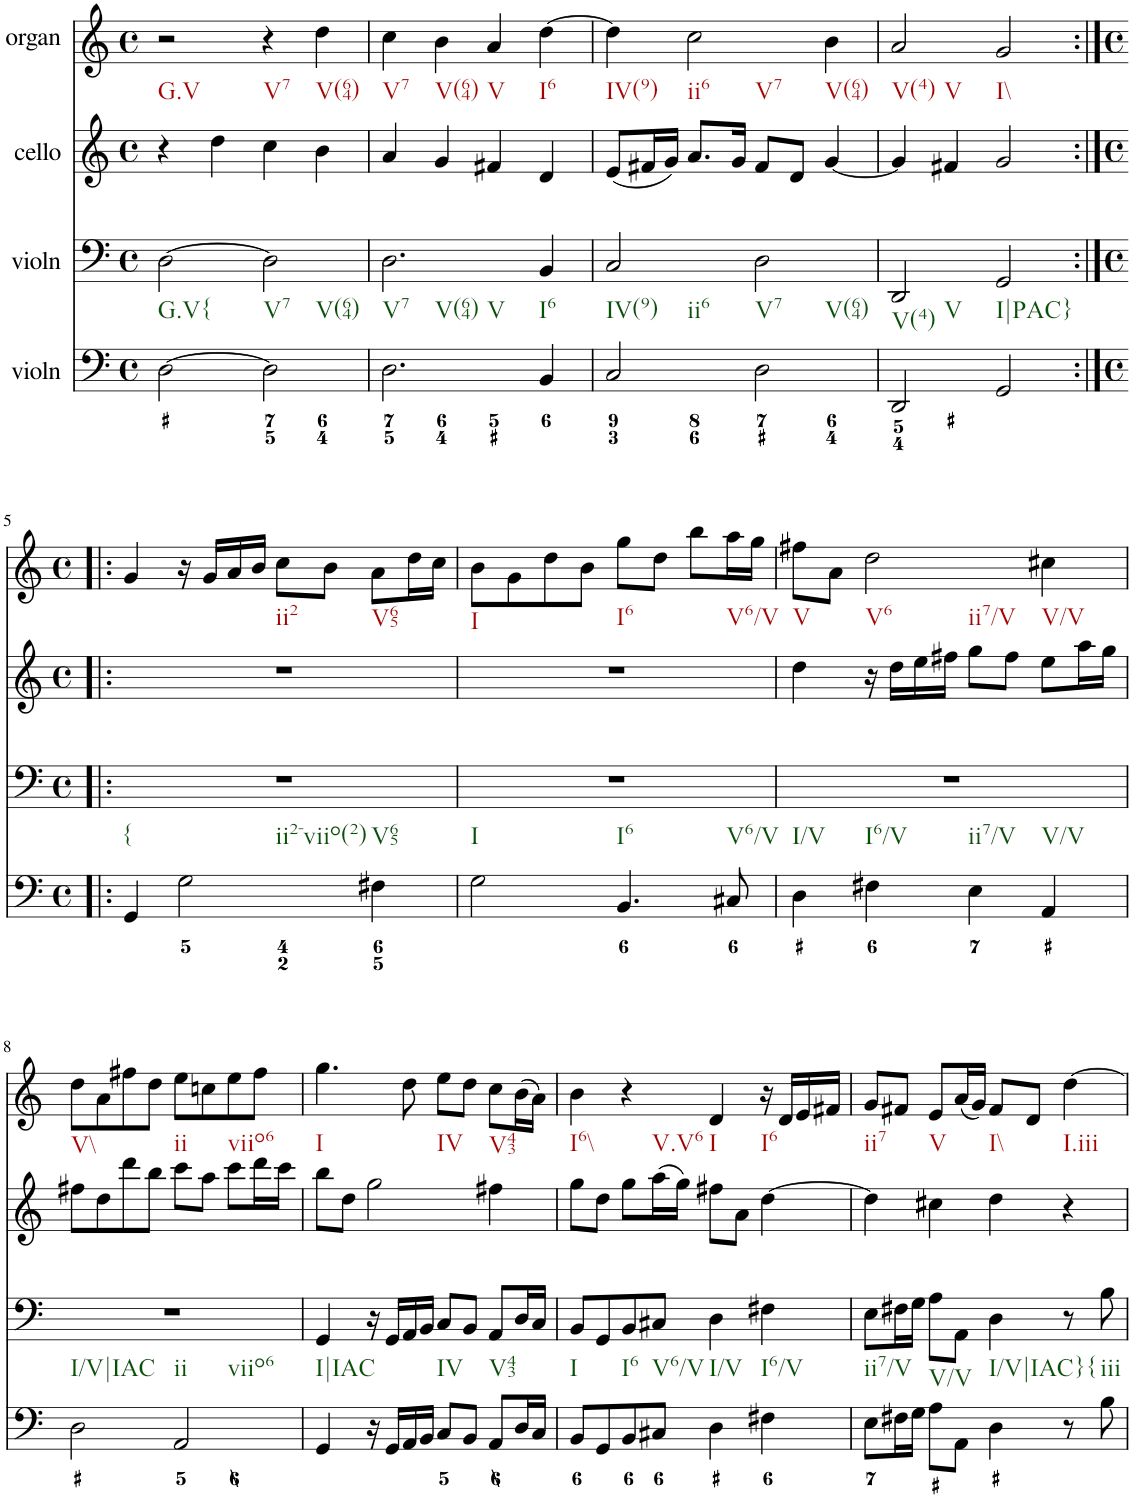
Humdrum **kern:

**kern	**kern	**kern	**kern
*part4	*part3	*part2	*part1
*staff4	*staff3	*staff2	*staff1
*I"violn	*I"violn	*I"cello	*I"organ
*clefF4	*clefF4	*clefG2	*clefG2
*k[]	*k[]	*k[]	*k[]
*M4/4	*M4/4	*M4/4	*M4/4
*met(c)	*met(c)	*met(c)	*met(c)
=1	=1	=1	=1
!	!	!	!LO:TX:b:t=G.V
!	!LO:TX:b:t=G.V{	!	!
[2D\	[2D\	4r	2r
.	.	4dd\	.
!	!	!	!LO:TX:b:t=V7
!	!LO:TX:b:t=V7	!	!
!	!LO:TX:b:t=V(64)	!	!
2D\]	2D\]	4cc\	4r
!	!	!	!LO:TX:b:t=V(64)
.	.	4b\	4dd\
=2	=2	=2	=2
!	!	!	!LO:TX:b:t=V7
!	!LO:TX:b:t=V7	!	!
!	!LO:TX:b:t=V(64)	!	!
!	!LO:TX:b:t=V	!	!
2.D\	2.D\	4a/	4cc\
!	!	!	!LO:TX:b:t=V(64)
.	.	4g/	4b\
!	!	!	!LO:TX:b:t=V
.	.	4f#X/	4a/
!	!	!	!LO:TX:b:t=I6
!	!LO:TX:b:t=I6	!	!
4BB/	4BB/	4d/	[4dd\
=3	=3	=3	=3
!	!	!	!LO:TX:b:t=IV(9)
!	!LO:TX:b:t=IV(9)	!	!
!	!LO:TX:b:t=ii6	!	!
2C/	2C/	(8e/L	4dd\]
.	.	16f#X/L	.
.	.	16g/JJ)	.
!	!	!	!LO:TX:b:t=ii6
!	!	!	!LO:TX:b:t=V7
.	.	8.a/L	2cc\
.	.	16g/Jk	.
!	!LO:TX:b:t=V7	!	!
!	!LO:TX:b:t=V(64)	!	!
2D\	2D\	8f#/L	.
.	.	8d/J	.
!	!	!	!LO:TX:b:t=V(64)
.	.	[4g/	4b\
=4	=4	=4	=4
!	!	!	!LO:TX:b:t=V(4)
!	!	!	!LO:TX:b:t=V
!	!LO:TX:b:t=V(4)	!	!
!	!LO:TX:b:t=V	!	!
2DD/	2DD/	4g/]	2a/
.	.	4f#X/	.
!	!	!	!LO:TX:b:t=I\\
!	!LO:TX:b:t=I|PAC}	!	!
2GG/	2GG/	2g/	2g/
!!LO:LB:g=z
=5:|!|:	=5:|!|:	=5:|!|:	=5:|!|:
*M4/4	*M4/4	*M4/4	*M4/4
*met(c)	*met(c)	*met(c)	*met(c)
!	!LO:TX:b:t={	!	!
!	!LO:TX:b:t=ii2-viio(2)	!	!
!	!LO:TX:b:t=V65	!	!
4GG/	1r	1r	4g/
2G\	.	.	16r
.	.	.	16g/LL
.	.	.	16a/
.	.	.	16b/JJ
!	!	!	!LO:TX:b:t=ii2
.	.	.	8cc\L
.	.	.	8b\J
!	!	!	!LO:TX:b:t=V65
4F#X\	.	.	8a\L
.	.	.	16dd\L
.	.	.	16cc\JJ
=6	=6	=6	=6
!	!	!	!LO:TX:b:t=I
!	!LO:TX:b:t=I	!	!
!	!LO:TX:b:t=I6	!	!
!	!LO:TX:b:t=V6/V	!	!
2G\	1r	1r	8b\L
.	.	.	8g\
.	.	.	8dd\
.	.	.	8b\J
!	!	!	!LO:TX:b:t=I6
4.BB/	.	.	8gg\L
.	.	.	8dd\J
.	.	.	8bb\L
!	!	!	!LO:TX:b:t=V6/V
8C#X/	.	.	16aa\L
.	.	.	16gg\JJ
=7	=7	=7	=7
!	!	!	!LO:TX:b:t=V
!	!LO:TX:b:t=I/V	!	!
!	!LO:TX:b:t=I6/V	!	!
!	!LO:TX:b:t=ii7/V	!	!
!	!LO:TX:b:t=V/V	!	!
4D\	1r	4dd\	8ff#X\L
.	.	.	8a\J
!	!	!	!LO:TX:b:t=V6
!	!	!	!LO:TX:b:t=ii7/V
4F#X\	.	16r	2dd\
.	.	16dd\LL	.
.	.	16ee\	.
.	.	16ff#X\JJ	.
4E\	.	8gg\L	.
.	.	8ff#\J	.
!	!	!	!LO:TX:b:t=V/V
4AA/	.	8ee\L	4cc#X\
.	.	16aa\L	.
.	.	16gg\JJ	.
!!LO:LB:g=z
=8	=8	=8	=8
!	!	!	!LO:TX:b:t=V\\
!	!LO:TX:b:t=I/V|IAC	!	!
!	!LO:TX:b:t=ii	!	!
!	!LO:TX:b:t=viio6	!	!
2D\	1r	8ff#X\L	8dd\L
.	.	8dd\	8a\
.	.	8ddd\	8ff#X\
.	.	8bb\J	8dd\J
!	!	!	!LO:TX:b:t=ii
2AA/	.	8ccc\L	8ee\L
.	.	8aa\J	8ccn\
!	!	!	!LO:TX:b:t=viio6
.	.	8ccc\L	8ee\
.	.	16ddd\L	8ff#\J
.	.	16ccc\JJ	.
=9	=9	=9	=9
!	!	!	!LO:TX:b:t=I
!	!LO:TX:b:t=I|IAC	!	!
4GG/	4GG/	8bb\L	4.gg\
.	.	8dd\J	.
16r	16r	2gg\	.
16GG/LL	16GG/LL	.	.
16AA/	16AA/	.	8dd\
16BB/JJ	16BB/JJ	.	.
!	!	!	!LO:TX:b:t=IV
!	!LO:TX:b:t=IV	!	!
8C/L	8C/L	.	8ee\L
8BB/J	8BB/J	.	8dd\J
!	!	!	!LO:TX:b:t=V43
!	!LO:TX:b:t=V43	!	!
8AA/L	8AA/L	4ff#X\	8cc\L
16D/L	16D/L	.	(16b\L
16C/JJ	16C/JJ	.	16a\JJ)
=10	=10	=10	=10
!	!	!	!LO:TX:b:t=I6\\
!	!LO:TX:b:t=I	!	!
8BB/L	8BB/L	8gg\L	4b\
8GG/	8GG/	8dd\J	.
!	!	!	!LO:TX:b:t=V.V6
!	!LO:TX:b:t=I6	!	!
8BB/	8BB/	8gg\L	4r
!	!LO:TX:b:t=V6/V	!	!
8C#X/J	8C#X/J	(16aa\L	.
.	.	16gg\JJ)	.
!	!	!	!LO:TX:b:t=I
!	!LO:TX:b:t=I/V	!	!
4D\	4D\	8ff#X\L	4d/
.	.	8a\J	.
!	!	!	!LO:TX:b:t=I6
!	!LO:TX:b:t=I6/V	!	!
4F#X\	4F#X\	[4dd\	16r
.	.	.	16d/LL
.	.	.	16e/
.	.	.	16f#X/JJ
=11	=11	=11	=11
!	!	!	!LO:TX:b:t=ii7
!	!LO:TX:b:t=ii7/V	!	!
8E\L	8E\L	4dd\]	8g/L
16F#X\L	16F#X\L	.	8f#X/J
16G\JJ	16G\JJ	.	.
!	!	!	!LO:TX:b:t=V
!	!LO:TX:b:t=V/V	!	!
8A\L	8A\L	4cc#X\	8e/L
8AA\J	8AA\J	.	(16a/L
.	.	.	16g/JJ)
!	!	!	!LO:TX:b:t=I\\
!	!LO:TX:b:t=I/V|IAC}{	!	!
4D\	4D\	4dd\	8f#/L
.	.	.	8d/J
!	!	!	!LO:TX:b:t=I.iii
8r	8r	4r	[4dd\
!	!LO:TX:b:t=iii	!	!
8B\	8B\	.	.
=	=	=	=
*-	*-	*-	*-
